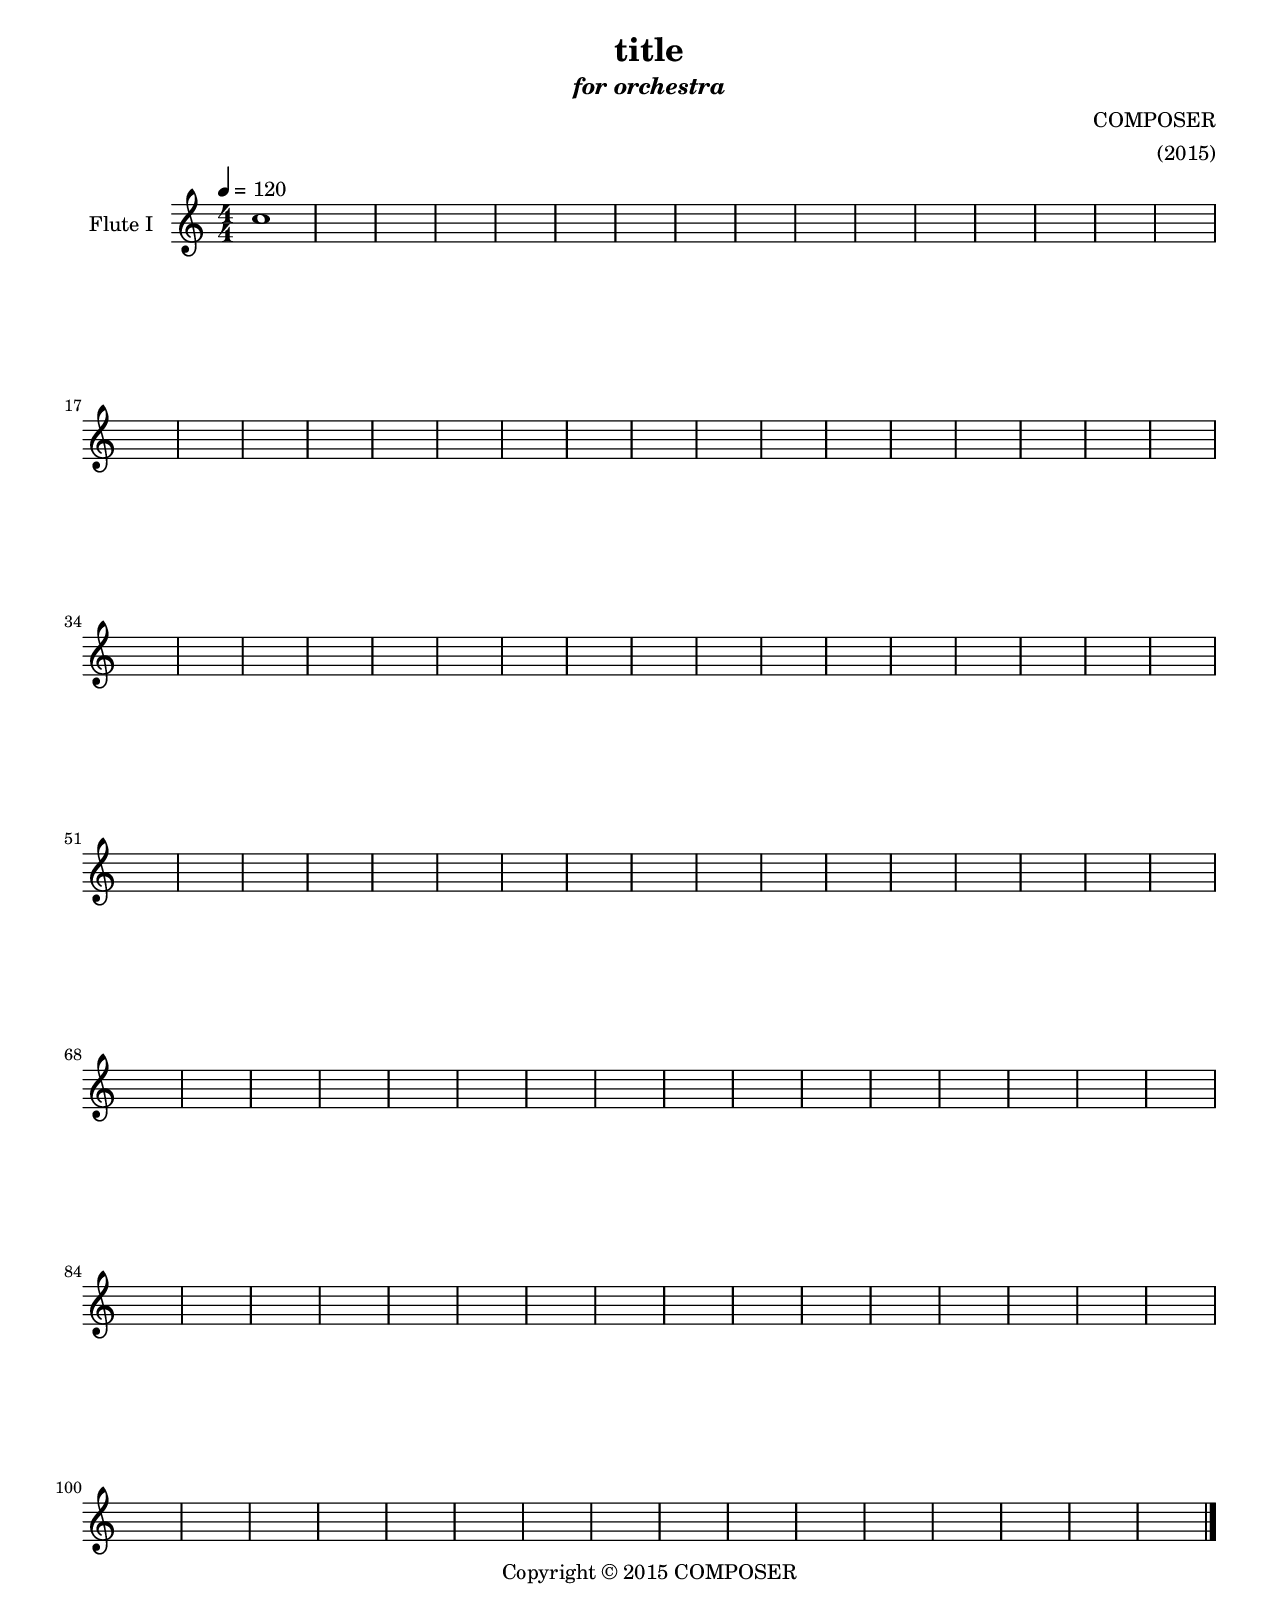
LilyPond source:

\version "2.18.2"

#(set-global-staff-size 18)
#(set-default-paper-size "letter")

\header {
  title = "title"
  subtitle = \markup { \italic "for orchestra" }
  dedication = ""
  composer = "COMPOSER"
  arranger = "(2015)"
  %piece = \markup \box {"Transposed Score"}
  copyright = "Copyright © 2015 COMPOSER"
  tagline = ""
}

\include "orchestra_metrics.ly"
\include "orchestra_notes.ly"
\include "orchestra_headings.ly"
\include "orchestra_definitions.ly"

FluteOneHeading = {
  #(set-accidental-style 'neo-modern)
  \override Staff.Accidental #'hide-tied-accidental-after-break = ##t
  \set Staff.instrumentName = \markup \concat {"Flute I" " "}
}

\score {
  <<
    %\override Score.BarNumber #'break-visibility = ##(#t #t #t)
    %\override Score.BarNumber #'break-visibility = #end-of-line-invisible
    \override Score.Stem #'stemlet-length = #0.75
    \override Score.StaffSymbol.layer = #4
    \override Score.TimeSignature.layer = #3
    \new Staff = "flute" \with {
      \override VerticalAxisGroup #'remove-empty = ##f
    }
    << \Metrics \FluteOneHeading \FluteOneNotes >>
  >>
  \layout {
    \context { \RemoveEmptyStaffContext }
    \context { \Staff \override TimeSignature.style = #'numbered \accidentalStyle "neo-modern"  }
  }
  %\midi { }
}

\paper {
  %two-sided = ##t
  page-limit-inter-system-space = ##t
  ragged-bottom = ##f
  ragged-last-bottom = ##f
  page-limit-inter-system-space-factor = 1.3
  top-margin = 1\cm
  inner-margin = 2\cm
  outer-margin = 1.6\cm
  left-margin = 1.4\cm
  %system-separator-markup = \slashSeparator
  %max-systems-per-page = 1
}
